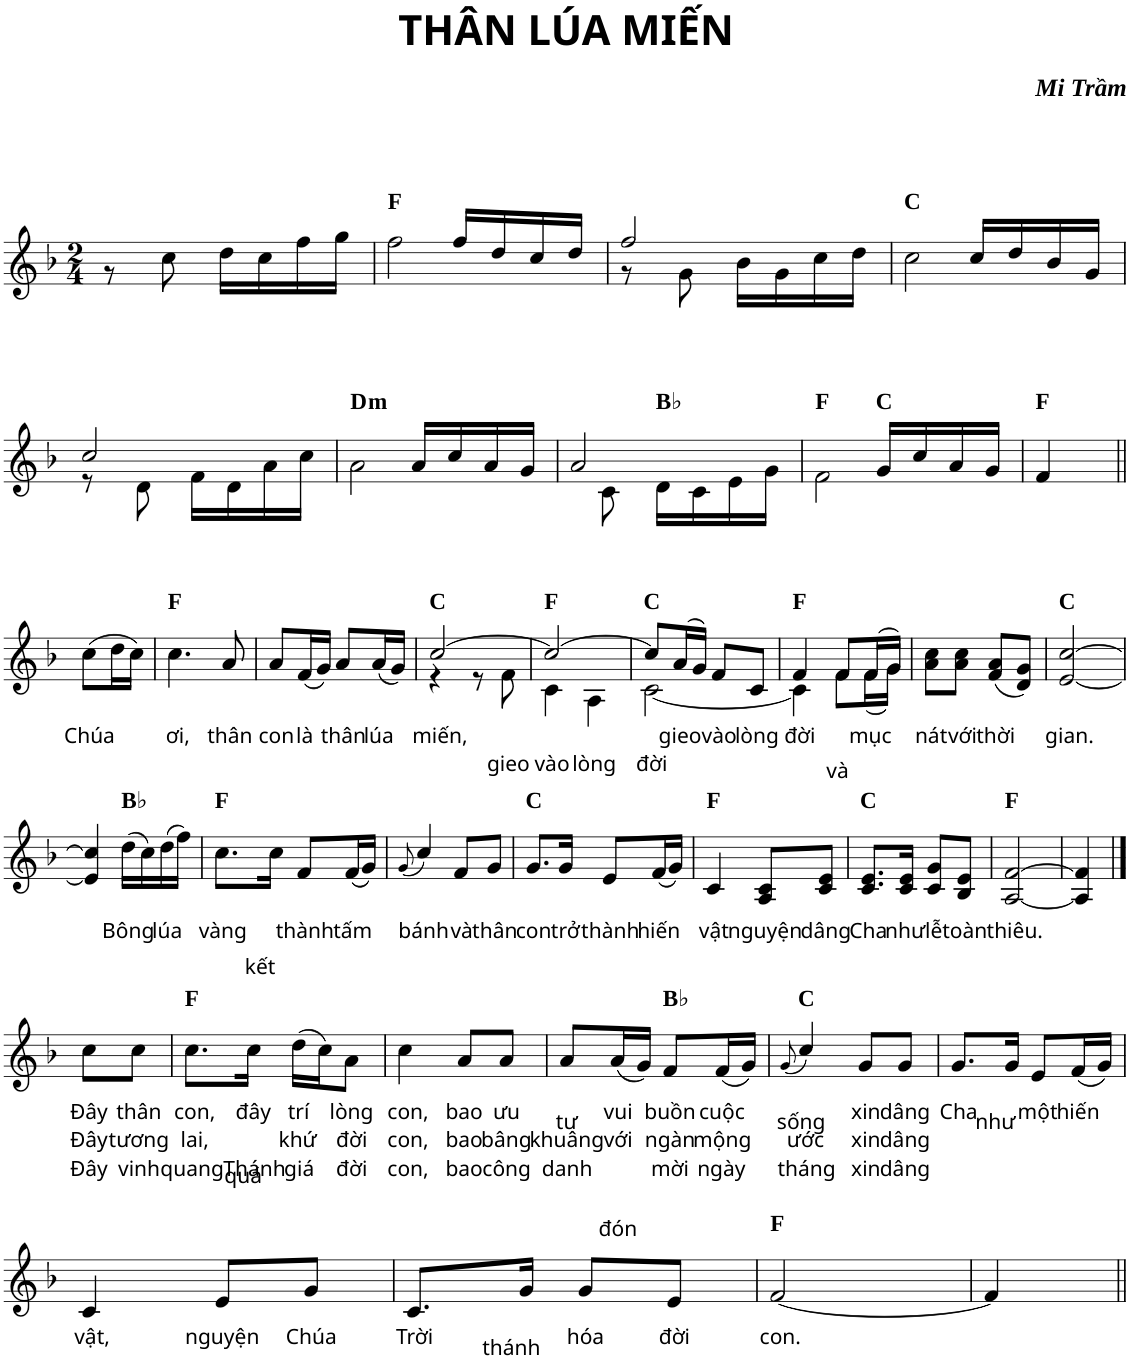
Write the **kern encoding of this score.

**kern	**text	**text	**text	**harte
*part1	*part1	*part1	*part1	*part1
*staff1	*staff1	*staff1	*staff1	*
*clefG2	*	*	*	*
*k[b-]	*	*	*	*
*M2/4	*	*	*	*
=1	=1	=1	=1	=1
*^	*	*	*	*
2ryy	8r	.	.	.	.
.	8cc\	.	.	.	.
.	16dd\LL	.	.	.	.
.	16cc\	.	.	.	.
.	16ff\	.	.	.	.
.	16gg\JJ	.	.	.	.
=2	=2	=2	=2	=2	=2
4ryy	2ff\	.	.	.	F:maj
16ff/LL	.	.	.	.	.
16dd/	.	.	.	.	.
16cc/	.	.	.	.	.
16dd/JJ	.	.	.	.	.
=3	=3	=3	=3	=3	=3
2ff/	8r	.	.	.	.
.	8g\	.	.	.	.
.	16b-\LL	.	.	.	.
.	16g\	.	.	.	.
.	16cc\	.	.	.	.
.	16dd\JJ	.	.	.	.
=4	=4	=4	=4	=4	=4
4ryy	2cc\	.	.	.	C:maj
16cc/LL	.	.	.	.	.
16dd/	.	.	.	.	.
16b-/	.	.	.	.	.
16g/JJ	.	.	.	.	.
!!LO:LB:g=z	!!
=5	=5	=5	=5	=5	=5
2cc/	8r	.	.	.	.
.	8d\	.	.	.	.
.	16f\LL	.	.	.	.
.	16d\	.	.	.	.
.	16a\	.	.	.	.
.	16cc\JJ	.	.	.	.
=6	=6	=6	=6	=6	=6
!	!	!	!	!	!LO:H:kt=m
4ryy	2a\	.	.	.	D:min
16a/LL	.	.	.	.	.
16cc/	.	.	.	.	.
16a/	.	.	.	.	.
16g/JJ	.	.	.	.	.
=7	=7	=7	=7	=7	=7
2a/	8ryy	.	.	.	.
.	8c\	.	.	.	.
.	16d\LL	.	.	.	Bb:maj
.	16c\	.	.	.	.
.	16e\	.	.	.	.
.	16g\JJ	.	.	.	.
=8	=8	=8	=8	=8	=8
4ryy	2f\	.	.	.	F:maj
16g/LL	.	.	.	.	C:maj
16cc/	.	.	.	.	.
16a/	.	.	.	.	.
16g/JJ	.	.	.	.	.
*v	*v	*	*	*	*
=9	=9	=9	=9	=9
4f/	.	.	.	F:maj
!!LO:LB:g=z
=10||	=10||	=10||	=10||	=10||
!	!	!LO:LY:b	!	!
(8cc\L	.	Chúa	.	.
16dd\L	.	.	.	.
16cc\JJ)	.	.	.	.
=11	=11	=11	=11	=11
!	!	!LO:LY:b	!	!
4.cc\	.	ơi,	.	F:maj
!	!	!LO:LY:b	!	!
8a/	.	thân	.	.
=12	=12	=12	=12	=12
!	!	!LO:LY:b	!	!
8a/L	.	con	.	.
!	!	!LO:LY:b	!	!
(16f/L	.	là	.	.
16g/JJ)	.	.	.	.
!	!	!LO:LY:b	!	!
8a/L	.	thân	.	.
!	!	!LO:LY:b	!	!
(16a/L	.	lúa	.	.
16g/JJ)	.	.	.	.
=13	=13	=13	=13	=13
!	!	!LO:LY:b	!	!
*^	*	*	*	*
[2cc/	4r	.	miến,	.	C:maj
.	8r	.	.	.	.
!	!	!	!	!LO:LY:b	!
.	8f\	.	.	gieo	.
=14	=14	=14	=14	=14	=14
!	!	!	!	!LO:LY:b	!
2cc/_	4c\	.	.	vào	F:maj
!	!	!	!	!LO:LY:b	!
.	4A\	.	.	lòng	.
=15	=15	=15	=15	=15	=15
!	!	!	!	!LO:LY:b	!
8cc/L]	[2c\	.	.	đời	C:maj
!	!	!	!LO:LY:b	!	!
(16a/L	.	.	gieo	.	.
16g/JJ)	.	.	.	.	.
!	!	!	!LO:LY:b	!	!
8f/L	.	.	vào	.	.
!	!	!	!LO:LY:b	!	!
8c/J	.	.	lòng	.	.
=16	=16	=16	=16	=16	=16
!	!	!	!LO:LY:b	!	!
4f/	4c\]	.	đời	.	F:maj
!	!	!	!LO:LY:b	!	!
8f/L	8f\L	.	và	.	.
!	!	!	!LO:LY:b	!	!
(16f/L	(16f\L	.	mục	.	.
16g/JJ)	16g\JJ)	.	.	.	.
=17	=17	=17	=17	=17	=17
!	!	!	!LO:LY:b	!	!
*v	*v	*	*	*	*
8a\ 8cc\L	.	nát	.	.
!	!	!LO:LY:b	!	!
8a\ 8cc\J	.	với	.	.
!	!	!LO:LY:b	!	!
(8f/ 8a/L	.	thời	.	.
8d/ 8g/J)	.	.	.	.
=18	=18	=18	=18	=18
!	!	!LO:LY:b	!	!
[2e/ [2cc/	.	gian.	.	C:maj
!!LO:LB:g=z
=19	=19	=19	=19	=19
4e/] 4cc/]	.	.	.	.
!	!	!LO:LY:b	!	!
(16dd\LL	.	Bông	.	Bb:maj
16cc\)	.	.	.	.
!	!	!LO:LY:b	!	!
(16dd\	.	lúa	.	.
16ff\JJ)	.	.	.	.
=20	=20	=20	=20	=20
!	!	!LO:LY:b	!	!
8.cc\L	.	vàng	.	F:maj
!	!	!LO:LY:b	!	!
16cc\Jk	.	kết	.	.
!	!	!LO:LY:b	!	!
8f/L	.	thành	.	.
!	!	!LO:LY:b	!	!
(16f/L	.	tấm	.	.
16g/JJ)	.	.	.	.
=21	=21	=21	=21	=21
(8qg/	.	.	.	.
!	!	!LO:LY:b	!	!
4cc/)	.	bánh	.	.
!	!	!LO:LY:b	!	!
8f/L	.	và	.	.
!	!	!LO:LY:b	!	!
8g/J	.	thân	.	.
=22	=22	=22	=22	=22
!	!	!LO:LY:b	!	!
8.g/L	.	con	.	C:maj
!	!	!LO:LY:b	!	!
16g/Jk	.	trở	.	.
!	!	!LO:LY:b	!	!
8e/L	.	thành	.	.
!	!	!LO:LY:b	!	!
(16f/L	.	hiến	.	.
16g/JJ)	.	.	.	.
=23	=23	=23	=23	=23
!	!	!LO:LY:b	!	!
4c/	.	vật	.	F:maj
!	!	!LO:LY:b	!	!
8A/ 8c/L	.	nguyện	.	.
!	!	!LO:LY:b	!	!
8c/ 8e/J	.	dâng	.	.
=24	=24	=24	=24	=24
!	!	!LO:LY:b	!	!
8.c/ 8.e/L	.	Cha	.	C:maj
!	!	!LO:LY:b	!	!
16c/ 16e/Jk	.	như	.	.
!	!	!LO:LY:b	!	!
8c/ 8g/L	.	lễ	.	.
!	!	!LO:LY:b	!	!
8B-/ 8e/J	.	toàn	.	.
=25	=25	=25	=25	=25
!	!	!LO:LY:b	!	!
[2A/ [2f/	.	thiêu.	.	F:maj
=26	=26	=26	=26	=26
4A/] 4f/]	.	.	.	.
!!LO:LB:g=z
==27	==27	==27	==27	==27
!	!LO:LY:b	!LO:LY:b	!LO:LY:b	!
8cc\L	Đây	Đây	Đây	.
!	!LO:LY:b	!LO:LY:b	!LO:LY:b	!
8cc\J	thân	tương	vinh	.
=28	=28	=28	=28	=28
!	!LO:LY:b	!LO:LY:b	!LO:LY:b	!
8.cc\L	con,	lai,	quang	F:maj
!	!LO:LY:b	!LO:LY:b	!LO:LY:b	!
16cc\Jk	đây	quá	Thánh	.
!	!LO:LY:b	!LO:LY:b	!LO:LY:b	!
(16dd\LL	trí	khứ	giá	.
16cc\J)	.	.	.	.
!	!LO:LY:b	!LO:LY:b	!LO:LY:b	!
8a\J	lòng	đời	đời	.
=29	=29	=29	=29	=29
!	!LO:LY:b	!LO:LY:b	!LO:LY:b	!
4cc\	con,	con,	con,	.
!	!LO:LY:b	!LO:LY:b	!LO:LY:b	!
8a/L	bao	bao	bao	.
!	!LO:LY:b	!LO:LY:b	!LO:LY:b	!
8a/J	ưu	bâng	công	.
=30	=30	=30	=30	=30
!	!LO:LY:b	!LO:LY:b	!LO:LY:b	!
8a/L	tư	khuâng	danh	.
!	!LO:LY:b	!LO:LY:b	!LO:LY:b	!
(16a/L	vui	với	đón	.
16g/JJ)	.	.	.	.
!	!LO:LY:b	!LO:LY:b	!LO:LY:b	!
8f/L	buồn	ngàn	mời	Bb:maj
!	!LO:LY:b	!LO:LY:b	!LO:LY:b	!
(16f/L	cuộc	mộng	ngày	.
16g/JJ)	.	.	.	.
=31	=31	=31	=31	=31
(8qg/	.	.	.	.
!	!LO:LY:b	!LO:LY:b	!LO:LY:b	!
4cc/)	sống	ước	tháng	C:maj
!	!LO:LY:b	!LO:LY:b	!LO:LY:b	!
8g/L	xin	xin	xin	.
!	!LO:LY:b	!LO:LY:b	!LO:LY:b	!
8g/J	dâng	dâng	dâng	.
=32	=32	=32	=32	=32
!	!LO:LY:b	!	!	!
8.g/L	Cha	.	.	.
!	!LO:LY:b	!	!	!
16g/Jk	như	.	.	.
!	!LO:LY:b	!	!	!
8e/L	một	.	.	.
!	!LO:LY:b	!	!	!
(16f/L	hiến	.	.	.
16g/JJ)	.	.	.	.
!!LO:LB:g=z
=33	=33	=33	=33	=33
!	!LO:LY:b	!	!	!
4c/	vật,	.	.	.
!	!LO:LY:b	!	!	!
8e/L	nguyện	.	.	.
!	!LO:LY:b	!	!	!
8g/J	Chúa	.	.	.
=34	=34	=34	=34	=34
!	!LO:LY:b	!	!	!
8.c/L	Trời	.	.	.
!	!LO:LY:b	!	!	!
16g/Jk	thánh	.	.	.
!	!LO:LY:b	!	!	!
8g/L	hóa	.	.	.
!	!LO:LY:b	!	!	!
8e/J	đời	.	.	.
=35	=35	=35	=35	=35
!	!LO:LY:b	!	!	!
[2f/	con.	.	.	F:maj
=36	=36	=36	=36	=36
4f/]	.	.	.	.
=||	=||	=||	=||	=||
*-	*-	*-	*-	*-
